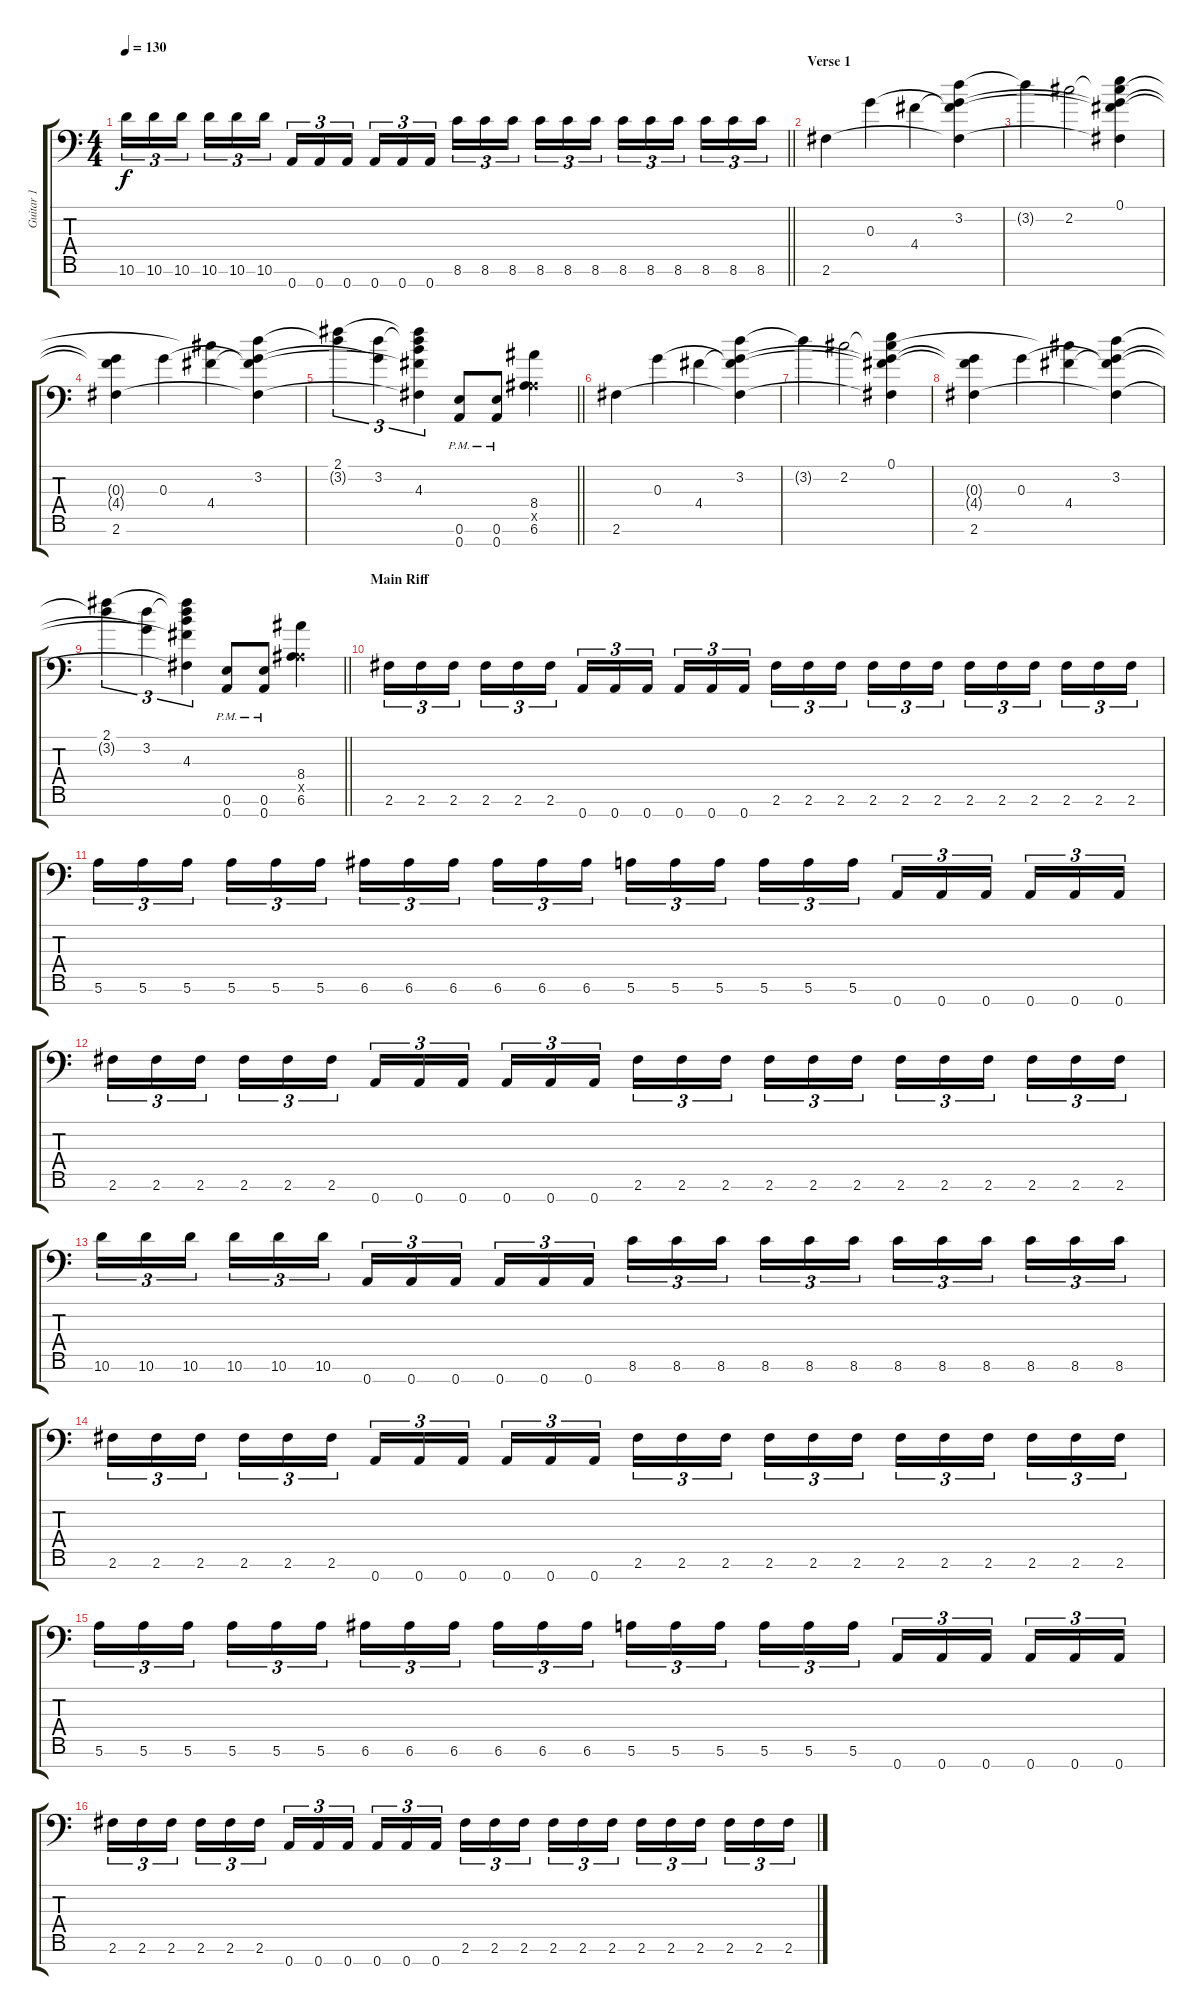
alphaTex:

\track ("Guitar 1" "Guitar 1") {instrument overdrivenguitar}
\staff {score tabs}
\tuning (E4 B3 G3 D3 A2 E2 A1) {hide}
\ts (4 4)
\tempo 130
\clef f4
\barLineRight lightlight
\ks c
10.6.16{tu (3 2) dy f} 10.6.16{tu (3 2)} 10.6.16{tu (3 2) beam splitsecondary} 10.6.16{tu (3 2)} 10.6.16{tu (3 2)} 10.6.16{tu (3 2)} 0.7.16{tu (3 2)} 0.7.16{tu (3 2)} 0.7.16{tu (3 2) beam splitsecondary} 0.7.16{tu (3 2)} 0.7.16{tu (3 2)} 0.7.16{tu (3 2)} 8.6.16{tu (3 2)} 8.6.16{tu (3 2)} 8.6.16{tu (3 2) beam splitsecondary} 8.6.16{tu (3 2)} 8.6.16{tu (3 2)} 8.6.16{tu (3 2)} 8.6.16{tu (3 2)} 8.6.16{tu (3 2)} 8.6.16{tu (3 2) beam splitsecondary} 8.6.16{tu (3 2)} 8.6.16{tu (3 2)} 8.6.16{tu (3 2)} |
\section ("" "Verse 1")
2.6.4 0.3.4 4.4.4 (3.2 0.3{t} 4.4{t} 2.6{t}).4 |
3.2{t}.4 2.2.2 (0.1 2.2{t} 0.3{t} 4.4{t} 2.6{t}).4 |
(0.3{t} 4.4{t} 2.6).4 0.3.4 (2.2{t} 4.4).4 (3.2 0.3{t} 4.4{t} 2.6{t}).4 |
\barLineRight lightlight
(2.1 3.2{t}).4{tu (3 2)} (3.2 0.3{t}).4{tu (3 2)} (2.1{t} 3.2{t} 4.3 4.4{t} 2.6{t}).4{tu (3 2)} (0.6{pm} 0.7{pm}).8 (0.6{pm} 0.7{pm}).8 (8.4 0.5{x} 6.6).4 |
2.6.4 0.3.4 4.4.4 (3.2 0.3{t} 4.4{t} 2.6{t}).4 |
3.2{t}.4 2.2.2 (0.1 2.2{t} 0.3{t} 4.4{t} 2.6{t}).4 |
(0.3{t} 4.4{t} 2.6).4 0.3.4 (2.2{t} 4.4).4 (3.2 0.3{t} 4.4{t} 2.6{t}).4 |
\barLineRight lightlight
(2.1 3.2{t}).4{tu (3 2)} (3.2 0.3{t}).4{tu (3 2)} (2.1{t} 3.2{t} 4.3 4.4{t} 2.6{t}).4{tu (3 2)} (0.6{pm} 0.7{pm}).8 (0.6{pm} 0.7{pm}).8 (8.4 0.5{x} 6.6).4 |
\section ("" "Main Riff")
2.6.16{tu (3 2)} 2.6.16{tu (3 2)} 2.6.16{tu (3 2) beam splitsecondary} 2.6.16{tu (3 2)} 2.6.16{tu (3 2)} 2.6.16{tu (3 2)} 0.7.16{tu (3 2)} 0.7.16{tu (3 2)} 0.7.16{tu (3 2) beam splitsecondary} 0.7.16{tu (3 2)} 0.7.16{tu (3 2)} 0.7.16{tu (3 2)} 2.6.16{tu (3 2)} 2.6.16{tu (3 2)} 2.6.16{tu (3 2) beam splitsecondary} 2.6.16{tu (3 2)} 2.6.16{tu (3 2)} 2.6.16{tu (3 2)} 2.6.16{tu (3 2)} 2.6.16{tu (3 2)} 2.6.16{tu (3 2) beam splitsecondary} 2.6.16{tu (3 2)} 2.6.16{tu (3 2)} 2.6.16{tu (3 2)} |
5.6.16{tu (3 2)} 5.6.16{tu (3 2)} 5.6.16{tu (3 2) beam splitsecondary} 5.6.16{tu (3 2)} 5.6.16{tu (3 2)} 5.6.16{tu (3 2)} 6.6.16{tu (3 2)} 6.6.16{tu (3 2)} 6.6.16{tu (3 2) beam splitsecondary} 6.6.16{tu (3 2)} 6.6.16{tu (3 2)} 6.6.16{tu (3 2)} 5.6.16{tu (3 2)} 5.6.16{tu (3 2)} 5.6.16{tu (3 2) beam splitsecondary} 5.6.16{tu (3 2)} 5.6.16{tu (3 2)} 5.6.16{tu (3 2)} 0.7.16{tu (3 2)} 0.7.16{tu (3 2)} 0.7.16{tu (3 2) beam splitsecondary} 0.7.16{tu (3 2)} 0.7.16{tu (3 2)} 0.7.16{tu (3 2)} |
2.6.16{tu (3 2)} 2.6.16{tu (3 2)} 2.6.16{tu (3 2) beam splitsecondary} 2.6.16{tu (3 2)} 2.6.16{tu (3 2)} 2.6.16{tu (3 2)} 0.7.16{tu (3 2)} 0.7.16{tu (3 2)} 0.7.16{tu (3 2) beam splitsecondary} 0.7.16{tu (3 2)} 0.7.16{tu (3 2)} 0.7.16{tu (3 2)} 2.6.16{tu (3 2)} 2.6.16{tu (3 2)} 2.6.16{tu (3 2) beam splitsecondary} 2.6.16{tu (3 2)} 2.6.16{tu (3 2)} 2.6.16{tu (3 2)} 2.6.16{tu (3 2)} 2.6.16{tu (3 2)} 2.6.16{tu (3 2) beam splitsecondary} 2.6.16{tu (3 2)} 2.6.16{tu (3 2)} 2.6.16{tu (3 2)} |
10.6.16{tu (3 2)} 10.6.16{tu (3 2)} 10.6.16{tu (3 2) beam splitsecondary} 10.6.16{tu (3 2)} 10.6.16{tu (3 2)} 10.6.16{tu (3 2)} 0.7.16{tu (3 2)} 0.7.16{tu (3 2)} 0.7.16{tu (3 2) beam splitsecondary} 0.7.16{tu (3 2)} 0.7.16{tu (3 2)} 0.7.16{tu (3 2)} 8.6.16{tu (3 2)} 8.6.16{tu (3 2)} 8.6.16{tu (3 2) beam splitsecondary} 8.6.16{tu (3 2)} 8.6.16{tu (3 2)} 8.6.16{tu (3 2)} 8.6.16{tu (3 2)} 8.6.16{tu (3 2)} 8.6.16{tu (3 2) beam splitsecondary} 8.6.16{tu (3 2)} 8.6.16{tu (3 2)} 8.6.16{tu (3 2)} |
2.6.16{tu (3 2)} 2.6.16{tu (3 2)} 2.6.16{tu (3 2) beam splitsecondary} 2.6.16{tu (3 2)} 2.6.16{tu (3 2)} 2.6.16{tu (3 2)} 0.7.16{tu (3 2)} 0.7.16{tu (3 2)} 0.7.16{tu (3 2) beam splitsecondary} 0.7.16{tu (3 2)} 0.7.16{tu (3 2)} 0.7.16{tu (3 2)} 2.6.16{tu (3 2)} 2.6.16{tu (3 2)} 2.6.16{tu (3 2) beam splitsecondary} 2.6.16{tu (3 2)} 2.6.16{tu (3 2)} 2.6.16{tu (3 2)} 2.6.16{tu (3 2)} 2.6.16{tu (3 2)} 2.6.16{tu (3 2) beam splitsecondary} 2.6.16{tu (3 2)} 2.6.16{tu (3 2)} 2.6.16{tu (3 2)} |
5.6.16{tu (3 2)} 5.6.16{tu (3 2)} 5.6.16{tu (3 2) beam splitsecondary} 5.6.16{tu (3 2)} 5.6.16{tu (3 2)} 5.6.16{tu (3 2)} 6.6.16{tu (3 2)} 6.6.16{tu (3 2)} 6.6.16{tu (3 2) beam splitsecondary} 6.6.16{tu (3 2)} 6.6.16{tu (3 2)} 6.6.16{tu (3 2)} 5.6.16{tu (3 2)} 5.6.16{tu (3 2)} 5.6.16{tu (3 2) beam splitsecondary} 5.6.16{tu (3 2)} 5.6.16{tu (3 2)} 5.6.16{tu (3 2)} 0.7.16{tu (3 2)} 0.7.16{tu (3 2)} 0.7.16{tu (3 2) beam splitsecondary} 0.7.16{tu (3 2)} 0.7.16{tu (3 2)} 0.7.16{tu (3 2)} |
2.6.16{tu (3 2)} 2.6.16{tu (3 2)} 2.6.16{tu (3 2) beam splitsecondary} 2.6.16{tu (3 2)} 2.6.16{tu (3 2)} 2.6.16{tu (3 2)} 0.7.16{tu (3 2)} 0.7.16{tu (3 2)} 0.7.16{tu (3 2) beam splitsecondary} 0.7.16{tu (3 2)} 0.7.16{tu (3 2)} 0.7.16{tu (3 2)} 2.6.16{tu (3 2)} 2.6.16{tu (3 2)} 2.6.16{tu (3 2) beam splitsecondary} 2.6.16{tu (3 2)} 2.6.16{tu (3 2)} 2.6.16{tu (3 2)} 2.6.16{tu (3 2)} 2.6.16{tu (3 2)} 2.6.16{tu (3 2) beam splitsecondary} 2.6.16{tu (3 2)} 2.6.16{tu (3 2)} 2.6.16{tu (3 2)}
